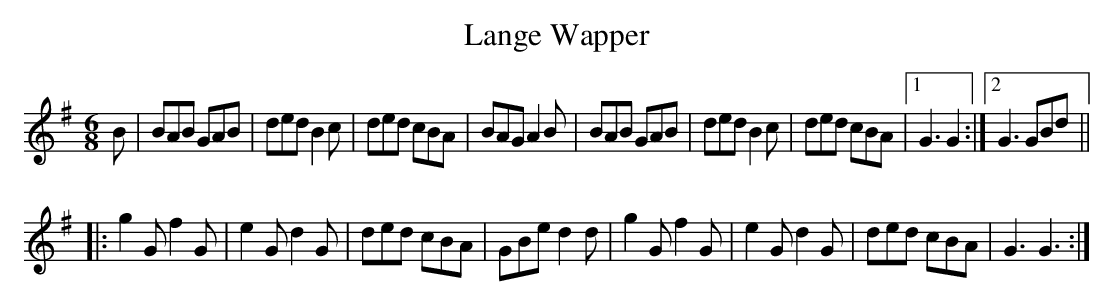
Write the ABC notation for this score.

X:1
T:Lange Wapper
M:6/8
L:1/8
K:G
B |\
BAB GAB | ded B2c | ded cBA | BAG A2B |\
BAB GAB | ded B2c | ded cBA |1 G3G2 :|2 G3 GBd ||
|:\
g2G f2G | e2Gd2G | ded cBA | GBe d2d |\
g2G f2G | e2Gd2G | ded cBA | G3 G3 :|
